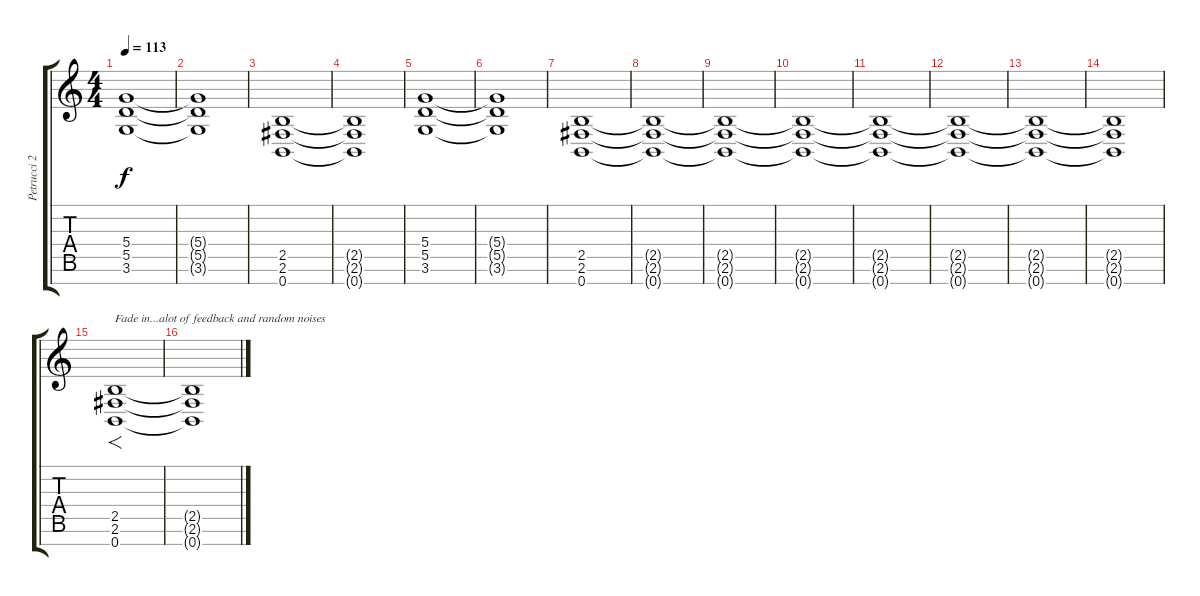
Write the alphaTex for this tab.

\track ("Petrucci 2" "Petrucci 2") {instrument overdrivenguitar}
\staff {score tabs}
\tuning (E4 B3 G3 D3 A2 E2 B1) {hide}
\ts (4 4)
\tempo 113
\clef g2
\ks c
(5.4 5.5 3.6).1{dy f} |
(5.4{t} 5.5{t} 3.6{t}).1 |
(2.5 2.6 0.7).1 |
(2.5{t} 2.6{t} 0.7{t}).1 |
(5.4 5.5 3.6).1 |
(5.4{t} 5.5{t} 3.6{t}).1 |
(2.5 2.6 0.7).1 |
(2.5{t} 2.6{t} 0.7{t}).1 |
(2.5{t} 2.6{t} 0.7{t}).1 |
(2.5{t} 2.6{t} 0.7{t}).1 |
(2.5{t} 2.6{t} 0.7{t}).1 |
(2.5{t} 2.6{t} 0.7{t}).1 |
(2.5{t} 2.6{t} 0.7{t}).1 |
(2.5{t} 2.6{t} 0.7{t}).1 |
(2.5 2.6 0.7).1{f txt "Fade in...alot of feedback and random noises"} |
(2.5{t} 2.6{t} 0.7{t}).1
